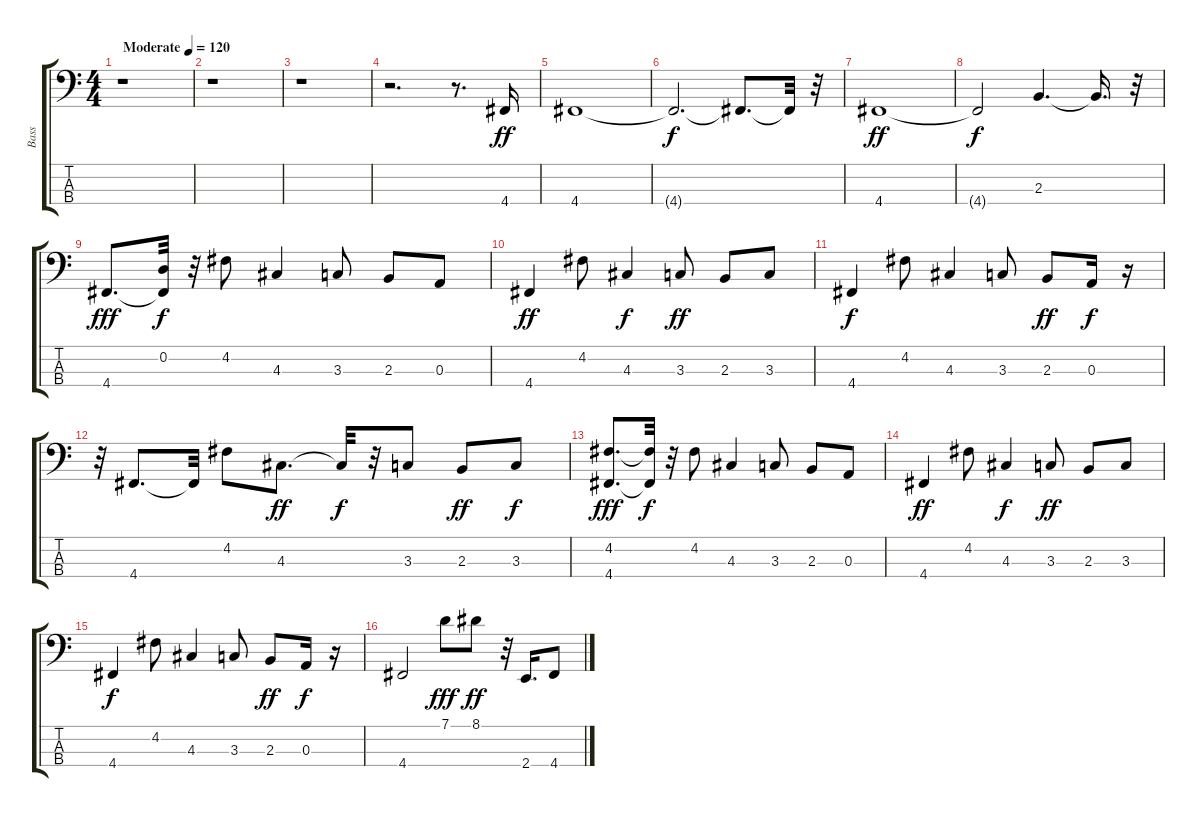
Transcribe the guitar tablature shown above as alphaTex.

\track ("Bass" "Bass") {instrument electricbasspick}
\staff {score tabs}
\tuning (G2 D2 A1 D1) {hide}
\ts (4 4)
\tempo (120 "Moderate")
\clef f4
\ks c
r.1{dy ff instrument electricbasspick} |
r.1 |
r.1 |
r.2{d} r.8{d} 4.4.16 |
4.4.1 |
4.4{t}.2{d dy f} 4.4{t}.8{d} 4.4{t}.32 r.32 |
4.4.1{dy ff} |
4.4{t}.2{dy f} 2.3.4{d} 2.3{t}.16{d} r.32 |
4.4.8{d dy fff} (0.2 4.4{t}).32{dy f} r.32 4.2.8 4.3.4 3.3.8 2.3.8 0.3.8 |
4.4.4{dy ff} 4.2.8 4.3.4{dy f} 3.3.8{dy ff} 2.3.8 3.3.8 |
4.4.4{dy f} 4.2.8 4.3.4 3.3.8 2.3.8{dy ff} 0.3.16{dy f} r.16 |
r.32 4.4.8{d} 4.4{t}.32 4.2.8 4.3.8{d dy ff} 4.3{t}.32{dy f} r.32 3.3.8 2.3.8{dy ff} 3.3.8{dy f} |
(4.2 4.4).8{d dy fff} (4.2{t} 4.4{t}).32{dy f} r.32 4.2.8 4.3.4 3.3.8 2.3.8 0.3.8 |
4.4.4{dy ff} 4.2.8 4.3.4{dy f} 3.3.8{dy ff} 2.3.8 3.3.8 |
4.4.4{dy f} 4.2.8 4.3.4 3.3.8 2.3.8{dy ff} 0.3.16{dy f} r.16 |
4.4.2 7.1.8{dy fff} 8.1.8{dy ff} r.32 2.4.16{d} 4.4.8
